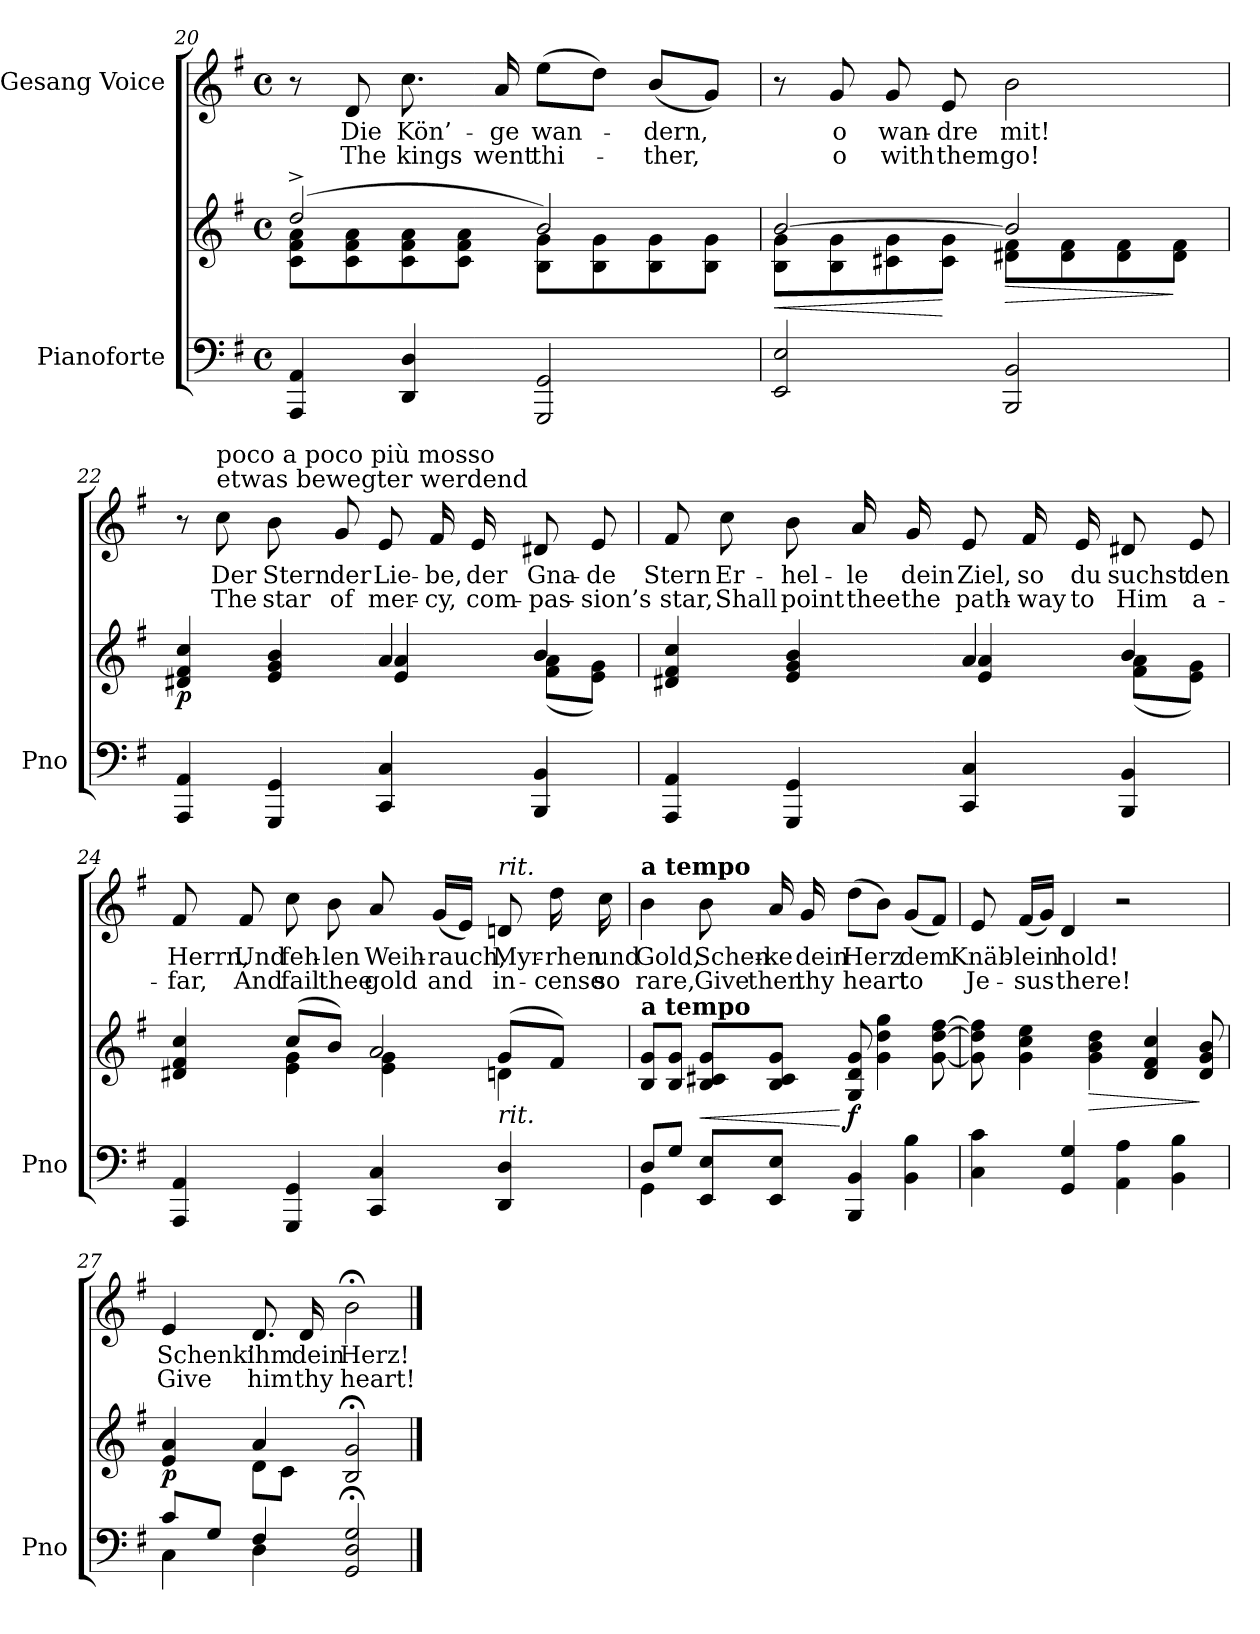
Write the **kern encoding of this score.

**kern	**kern	**dynam	**kern	**text	**text
*part2	*part2	*part2	*part1	*part1	*part1
*staff3	*staff2	*staff2/3	*staff1	*staff1	*staff1
*I"Pianoforte	*	*	*I"Gesang Voice	*	*
*I'Pno	*	*	*	*	*
*clefF4	*clefG2	*	*clefG2	*	*
*k[f#]	*k[f#]	*	*k[f#]	*	*
*M4/4	*M4/4	*	*M4/4	*	*
*met(c)	*met(c)	*	*met(c)	*	*
=20	=20	=20	=20	=20	=20
*	*^	*	*	*	*
4AAA/ 4AA/	(2dd^/	8c\ 8f#\ 8a\L	.	8r	.	.
.	.	8c\ 8f#\ 8a\	.	8d/	Die	The
4DD/ 4D/	.	8c\ 8f#\ 8a\	.	8.cc\	Kön’-	kings
.	.	8c\ 8f#\ 8a\J	.	.	.	.
.	.	.	.	16a/	-ge	went
2GGG/ 2GG/	2b/)	8B\ 8g\L	.	(8ee\L	wan-	thi-
.	.	8B\ 8g\	.	8dd\J)	.	.
.	.	8B\ 8g\	.	(8b/L	-dern,	-ther,
.	.	8B\ 8g\J	.	8g/J)	.	.
=21	=21	=21	=21	=21	=21	=21
!	!	!	!LO:HP:b	!	!	!
2EE/ 2E/	[2b/	8B\ 8g\L	<	8r	.	.
.	.	8B\ 8g\	.	8g/	o	o
.	.	8c#X\ 8g\	.	8g/	wan-	with
.	.	8c#\ 8g\J	[	8e/	-dre	them
!	!	!	!LO:HP:b	!	!	!
2BBB/ 2BB/	2b/]	8d#X\ 8f#\L	>	2b\	mit!	go!
.	.	8d#\ 8f#\	.	.	.	.
.	.	8d#\ 8f#\	.	.	.	.
.	.	8d#\ 8f#\J	]	.	.	.
=22	=22	=22	=22	=22	=22	=22
!	!	!	!LO:DY:b	!	!	!
4AAA/ 4AA/	4d#X/ 4f#/ 4cc/	2ryy	p	8r	.	.
!	!	!	!	!LO:TX:a:t=etwas bewegter werdend	!	!
!	!	!	!	!LO:TX:a:t=poco a poco più mosso	!	!
.	.	.	.	8cc\	Der	The
4GGG/ 4GG/	4e/ 4g/ 4b/	.	.	8b\	Stern	star
.	.	.	.	8g/	der	of
4CC/ 4C/	4a/	4e/ 4a/	.	8e/	Lie-	mer-
.	.	.	.	16f#/	-be,	-cy,
.	.	.	.	16e/	der	com-
4BBB/ 4BB/	4b/	(8f#\ 8a\L	.	8d#X/	Gna-	-pas-
.	.	8e\ 8g\J)	.	8e/	-de	-sion’s
=23	=23	=23	=23	=23	=23	=23
4AAA/ 4AA/	4d#X/ 4f#/ 4cc/	2ryy	.	8f#/	Stern	star,
.	.	.	.	8cc\	Er-	Shall
4GGG/ 4GG/	4e/ 4g/ 4b/	.	.	8b\	-hel-	point
.	.	.	.	16a/	-le	thee
.	.	.	.	16g/	dein	the
4CC/ 4C/	4a/	4e/ 4a/	.	8e/	Ziel,	path-
.	.	.	.	16f#/	so	-way
.	.	.	.	16e/	du	to
4BBB/ 4BB/	4b/	(8f#\ 8a\L	.	8d#X/	suchst	Him
.	.	8e\ 8g\J)	.	8e/	den	a-
=24	=24	=24	=24	=24	=24	=24
*	*	*^	*	*	*	*
4AAA/ 4AA/	4d#X/ 4f#/ 4cc/	4ryy	2ryy	.	8f#/	Herrn,	-far,
.	.	.	.	.	8f#/	Und	And
4GGG/ 4GG/	(8cc/L	4e\ 4g\	.	.	8cc\	feh-	fail
.	8b/J)	.	.	.	8b\	-len	thee
4CC/ 4C/	2a/	4e\ 4g\	4ryy	.	8a/	Weih-	gold
.	.	.	.	.	(16g/LL	-rauch,	and
.	.	.	.	.	16e/JJ)	.	.
!	!	!	!	!	!LO:TX:i:t=rit.	!	!
!LO:TX:i:t=rit.	!	!	!	!	!	!	!
4DD/ 4D/	.	4dn\	(8g/L	.	8dn/	Myr-	in-
.	.	.	8f#/J)	.	16dd\	-rhen	-cense
.	.	.	.	.	16cc\	und	so
*	*v	*v	*v	*	*	*	*
=25	=25	=25	=25	=25	=25
*^	*	*	*	*	*
!	!	!	!	!LO:TX:a:B:t=a tempo	!	!
!	!	!LO:TX:a:B:t=a tempo	!	!	!	!
8D/L	4GG\	8B/ 8g/L	.	4b\	Gold,	rare,
8G/J	.	8B/ 8g/J	.	.	.	.
!	!	!	!LO:HP:b	!	!	!
8EE/ 8E/L	4ryy	8B/ 8c#X/ 8g/L	<	8b\	Schen-	Give
8EE/ 8E/J	.	8B/ 8c#/ 8g/J	.	16a/	-ke	then
.	.	.	.	16g/	dein	thy
!	!	!	!LO:DY:n=1:b	!	!	!
4BBB/ 4BB/	2ryy	8G/ 8d/ 8g/	[ f	(8dd\L	Herz	heart
.	.	4g\ 4dd\ 4gg\	.	8b\J)	.	.
4BB\ 4B\	.	.	.	(8g/L	dem	to
.	.	[8g\ [8dd\ [8ff#\	.	8f#/J)	.	.
*v	*v	*	*	*	*	*
=26	=26	=26	=26	=26	=26
4C\ 4c\	8g\] 8dd\] 8ff#\]	.	8e/	Knäb-	Je-
.	4g\ 4cc\ 4ee\	.	(16f#/LL	-lein	-sus
.	.	.	16g/JJ)	.	.
4GG/ 4G/	.	.	4d/	hold!	there!
!	!	!LO:HP:b	!	!	!
.	4g\ 4b\ 4dd\	>	.	.	.
4AA\ 4A\	.	.	2r	.	.
.	4d/ 4f#/ 4cc/	.	.	.	.
4BB\ 4B\	.	.	.	.	.
.	8d/ 8g/ 8b/	]	.	.	.
=27	=27	=27	=27	=27	=27
*^	*^	*	*	*	*
!	!	!	!	!LO:DY:b	!	!	!
8c/L	4C\	4e/ 4a/	4ryy	p	4e/	Schenk’	Give
8G/J	.	.	.	.	.	.	.
4F#/	4D\	4a/	8d\L	.	8.d/	ihm	him
.	.	.	(8c\J	.	.	.	.
.	.	.	.	.	16d/	dein	thy
2GG/; 2D/; 2G/;	2ryy	2B/;< 2g/;<	2ryy	.	2b;<\	Herz!	heart!
*v	*v	*	*	*	*	*	*
*	*v	*v	*	*	*	*
==	==	==	==	==	==
*-	*-	*-	*-	*-	*-
